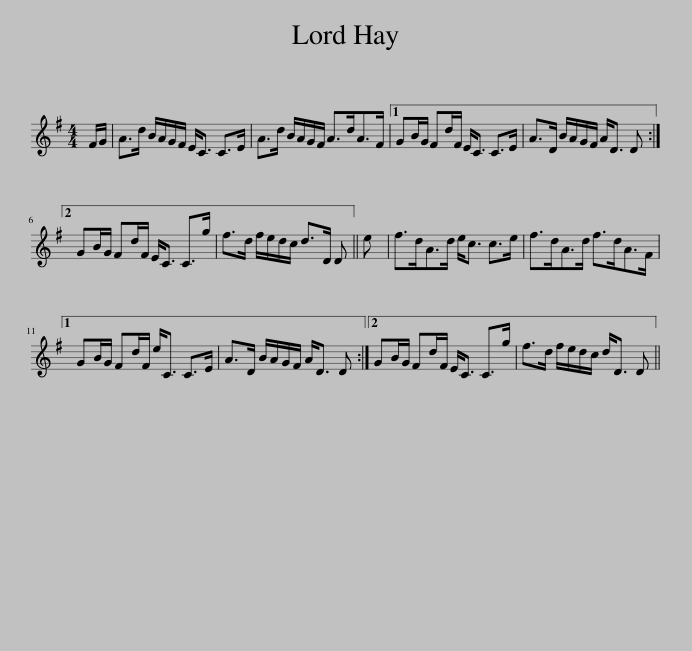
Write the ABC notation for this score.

X:1
L:1/8
M:4/4
I:linebreak $
K:G
V:1 treble
V:1
 F/G/ | A>d B/A/G/F/ E<C C>E | A>d B/A/G/F/ A>dA>F |1 GB/G/ Fd/F/ E<C C>E | A>D B/A/G/F/ A<D D :|2$ %5
 GB/G/ Fd/F/ E<C C>g | f>d f/e/d/c/ d>D D || e | f>dA>d e<c c>e | f>dA>d f>dA>F |1$ %10
 GB/G/ Fd/F/ e<C C>E | A>D B/A/G/F/ A<D D :|2 GB/G/ Fd/F/ E<C C>g | f>d f/e/d/c/ d<D D || %14
